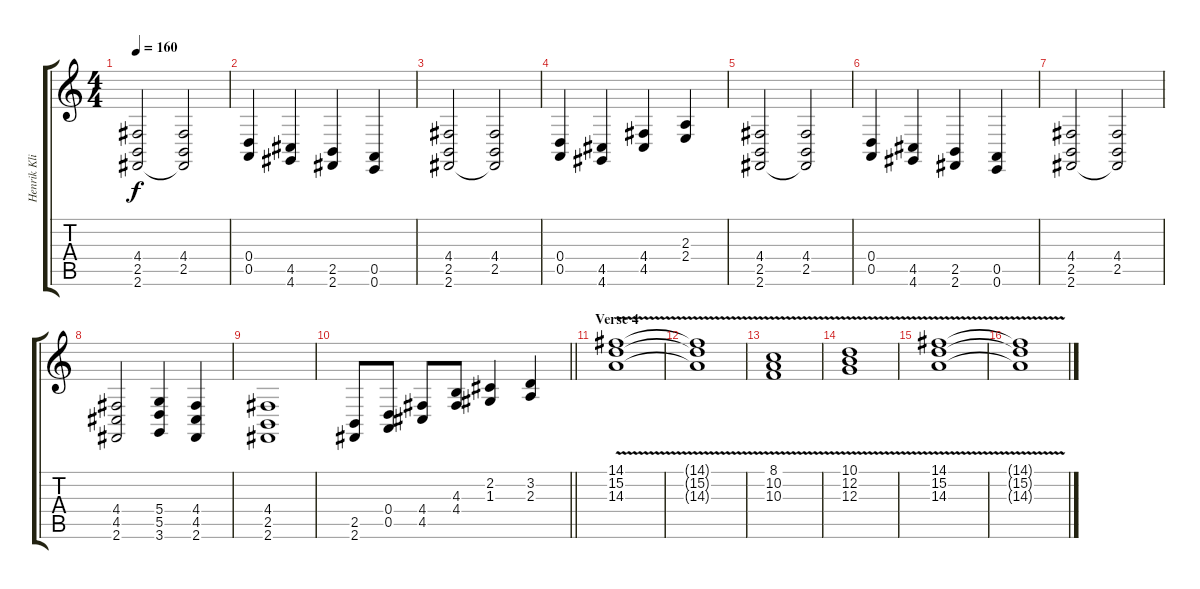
\track ("Henrik Klingenberg" "Henrik Kli") {instrument pad3polysynth}
\staff {score tabs}
\tuning (E4 B3 G3 D3 A2 E2) {hide}
\ts (4 4)
\tempo 160
\clef g2
\ks c
(4.4 2.5 2.6).2{dy f} (4.4 2.5 2.6{t}).2 |
(0.4 0.5).4 (4.5 4.6).4 (2.5 2.6).4 (0.5 0.6).4 |
(4.4 2.5 2.6).2 (4.4 2.5 2.6{t}).2 |
(0.4 0.5).4 (4.5 4.6).4 (4.4 4.5).4 (2.3 2.4).4 |
(4.4 2.5 2.6).2 (4.4 2.5 2.6{t}).2 |
(0.4 0.5).4 (4.5 4.6).4 (2.5 2.6).4 (0.5 0.6).4 |
(4.4 2.5 2.6).2 (4.4 2.5 2.6{t}).2 |
(4.4 4.5 2.6).2 (5.4 5.5 3.6).4 (4.4 4.5 2.6).4 |
(4.4 2.5 2.6).1 |
\barLineRight lightlight
(2.5 2.6).8 (0.4 0.5).8 (4.4 4.5).8 (4.3 4.4).8 (2.2 1.3).4 (3.2 2.3).4 |
\section ("" "Verse 4")
(14.1{v} 15.2{v} 14.3{v}).1{volume 10 instrument synthbrass1} |
(14.1{t} 15.2{t} 14.3{t}).1 |
(8.1{v} 10.2{v} 10.3{v}).1 |
(10.1{v} 12.2{v} 12.3{v}).1 |
(14.1{v} 15.2{v} 14.3{v}).1 |
(14.1{t} 15.2{t} 14.3{t}).1
